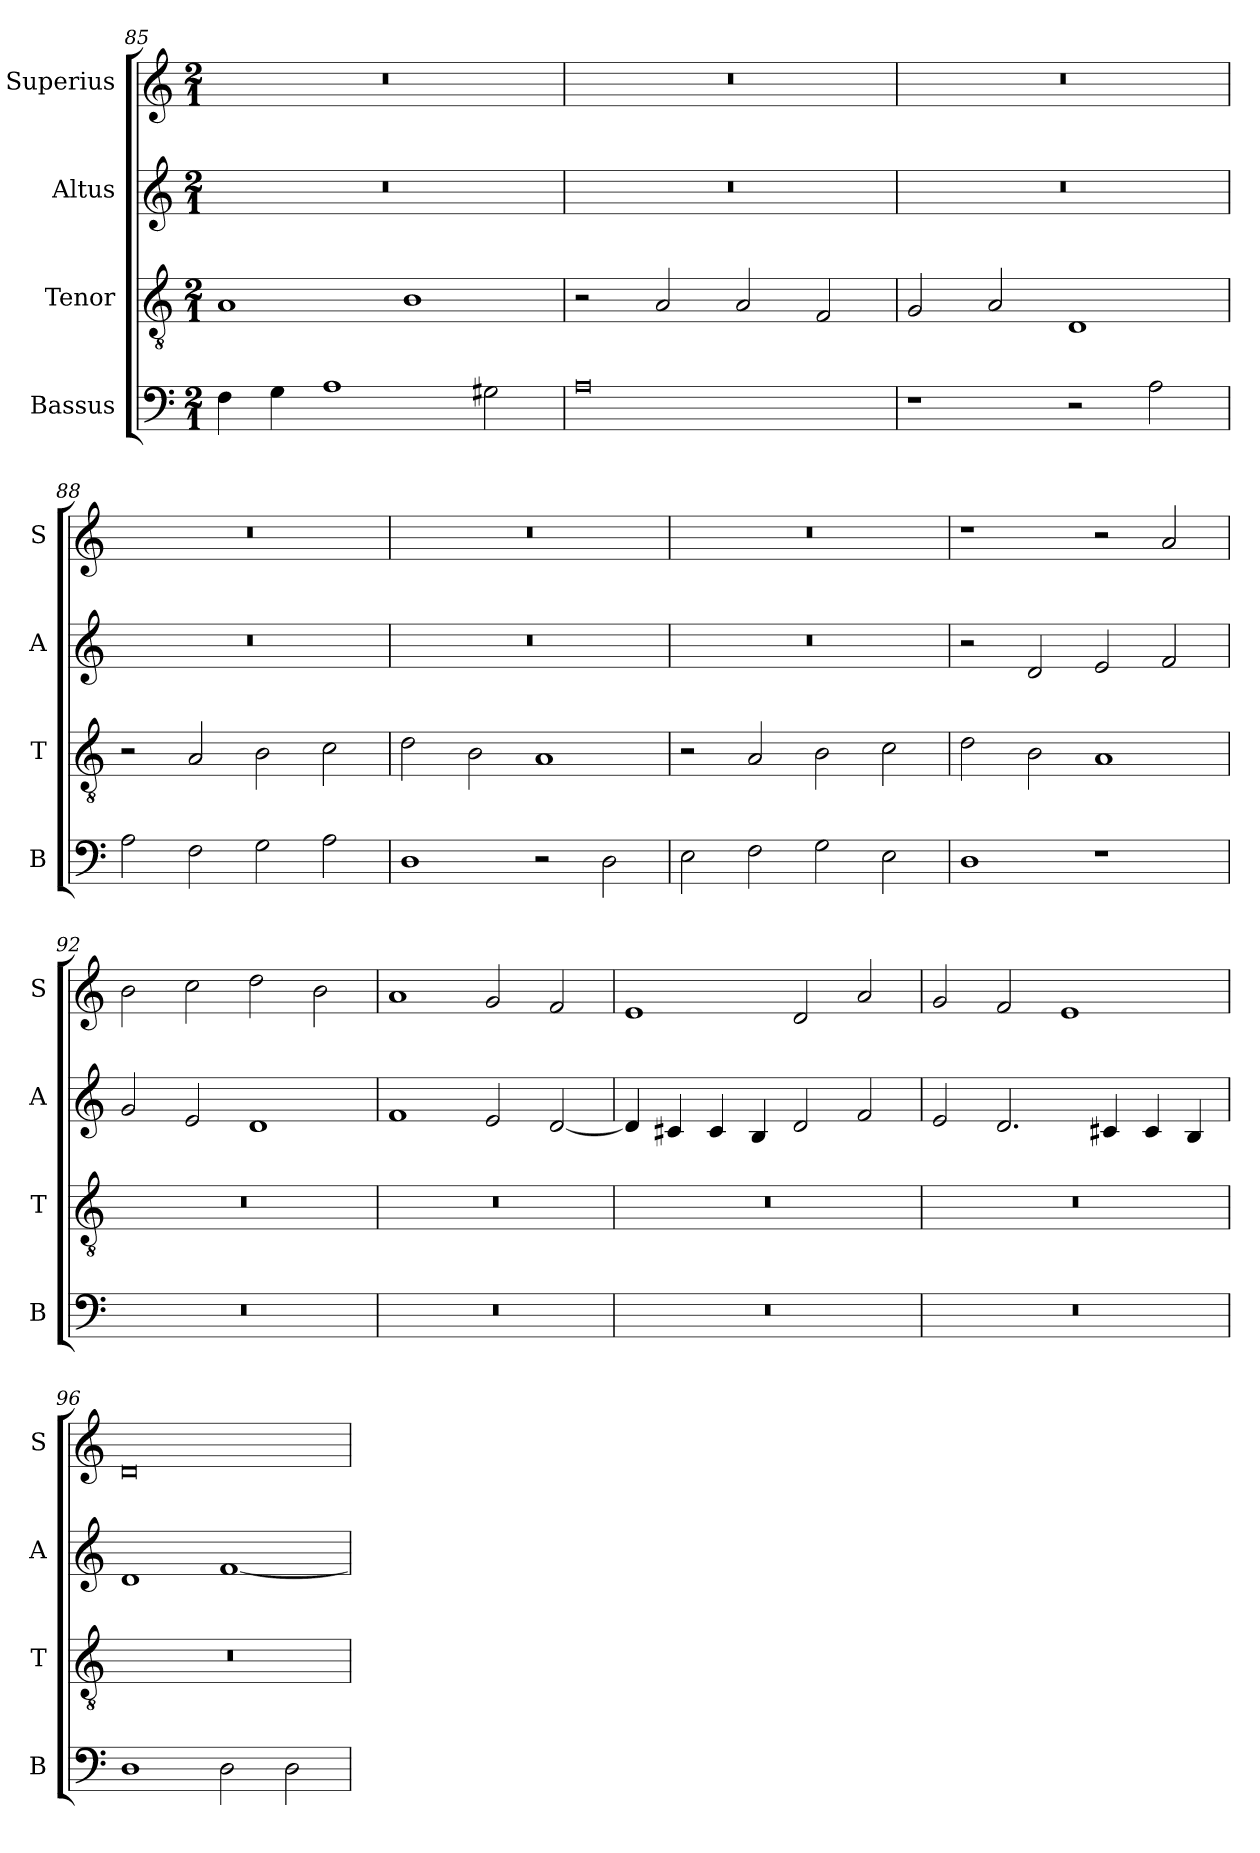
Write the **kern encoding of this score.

**kern	**kern	**kern	**kern
*part4	*part3	*part2	*part1
*staff4	*staff3	*staff2	*staff1
*I"Bassus	*I"Tenor	*I"Altus	*I"Superius
*I'B	*I'T	*I'A	*I'S
*clefF4	*clefGv2	*clefG2	*clefG2
*k[]	*k[]	*k[]	*k[]
*M2/1	*M2/1	*M2/1	*M2/1
=85	=85	=85	=85
4F\	1A	0r	0r
4G\	.	.	.
1A	.	.	.
.	1B	.	.
2G#X\	.	.	.
=86	=86	=86	=86
0A	2r	0r	0r
.	2A/	.	.
.	2A/	.	.
.	2F/	.	.
=87	=87	=87	=87
1r	2G/	0r	0r
.	2A/	.	.
2r	1D	.	.
2A\	.	.	.
=88	=88	=88	=88
2A\	2r	0r	0r
2F\	2A/	.	.
2G\	2B\	.	.
2A\	2c\	.	.
=89	=89	=89	=89
1D	2d\	0r	0r
.	2B\	.	.
2r	1A	.	.
2D\	.	.	.
=90	=90	=90	=90
2E\	2r	0r	0r
2F\	2A/	.	.
2G\	2B\	.	.
2E\	2c\	.	.
=91	=91	=91	=91
1D	2d\	2r	1r
.	2B\	2d/	.
1r	1A	2e/	2r
.	.	2f/	2a/
=92	=92	=92	=92
0r	0r	2g/	2b\
.	.	2e/	2cc\
.	.	1d	2dd\
.	.	.	2b\
=93	=93	=93	=93
0r	0r	1f	1a
.	.	2e/	2g/
.	.	[2d/	2f/
=94	=94	=94	=94
0r	0r	4d/]	1e
.	.	4c#X/	.
.	.	4c#/	.
.	.	4B/	.
.	.	2d/	2d/
.	.	2f/	2a/
=95	=95	=95	=95
0r	0r	2e/	2g/
.	.	2.d/	2f/
.	.	.	1e
.	.	4c#X/	.
.	.	4c#/	.
.	.	4B/	.
=96	=96	=96	=96
1D	0r	1d	0d
2D\	.	[1f	.
2D\	.	.	.
=	=	=	=
*-	*-	*-	*-
